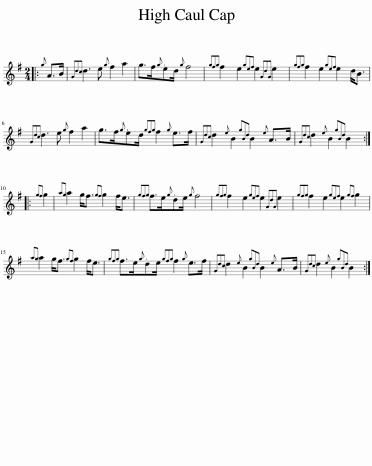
X:1
L:1/8
M:2/4
I:linebreak $
K:G
V:1 treble
V:1
|:{g} A>B |{Gdc} d3 e{g} f2 a2 | g>f{g}ed/{g} f4 |{gfg} f2 e2{gef} e2{GdG} e2 |{gfg} f2 e2{gef} e2 d<B |$ %5
{Gdc} d3 e{g} f2 a2 | g>f{g}ed/{gfg} f2{g} e>f |{Gdc} d2{e} B2{gBd} B2{e} A>B |{Gdc} d2{e} B2{gBd} B2 ::${gf} g2 | %10
{ag} a2 g<f{gf} g2 f<e |{gfg} f>e{g}de/{g} f4 |{gfg} f2 e2{gef} e2{GdG} e2 |{gfg} f2 e2{gef} e2{gf} g2 |${ag} a2 g<f{gf} g2 f<e | %15
{gfg} f>e{g}de/{gfg} f2{g} e>f |{Gdc} d2{e} B2{gBd} B2{e} A>B |{Gdc} d2{e} B2{gBd} B2 :| %18
